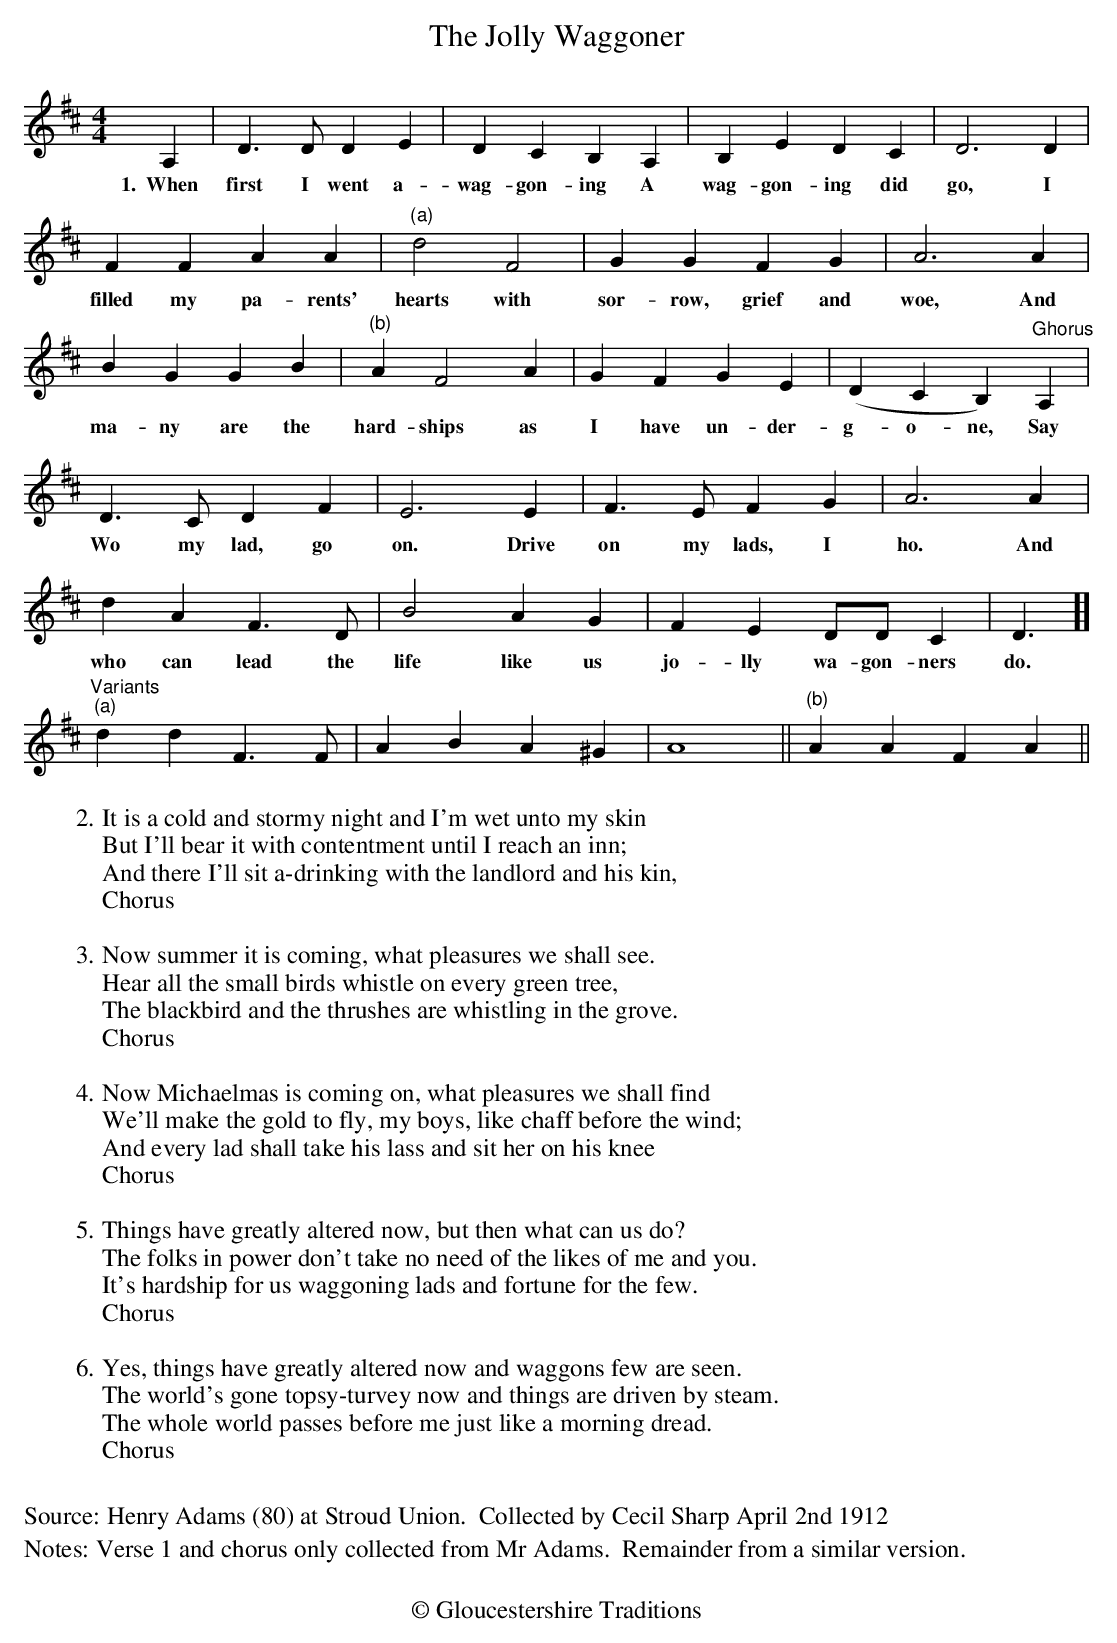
X:1
T:The Jolly Waggoner
M:4/4
L:1/4
K:Dmaj
A, |D3/2D/2DE | DCB,A, | B,EDC | D3D |
w:1.~~When first I went a-wag-gon-ing A wag-gon-ing did go, I
FFAA | "(a)"d2F2 | GGFG | A3A |
w:filled my pa-rents' hearts with sor-row, grief and woe, And
BGGB | "^(b)"AF2A | GFGE |(DCB,)"Ghorus"A, |
w:ma-ny are the hard-ships as I have un-der-g-o-ne, Say
D3/2C/2DF | E3E | F3/2E/2FG | A3A |
w:Wo my lad, go on. Drive on my lads, I ho. And
dAF3/2D/2 | B2AG | FED/2D/2C | D3/2 ]]
w:who can lead the life like us jo-lly wa-gon-ners do.
"Variants" "(a)"ddF>F|ABA^G|A4||"^(b)"AAFA||
W:2. It is a cold and stormy night and I'm wet unto my skin
W:But I'll bear it with contentment until I reach an inn;
W:And there I'll sit a-drinking with the landlord and his kin,
W:Chorus
W:
W:3. Now summer it is coming, what pleasures we shall see.
W:Hear all the small birds whistle on every green tree,
W:The blackbird and the thrushes are whistling in the grove.
W:Chorus
W:
W:4.Now Michaelmas is coming on, what pleasures we shall find
W:We'll make the gold to fly, my boys, like chaff before the wind;
W:And every lad shall take his lass and sit her on his knee
W:Chorus
W:
W:5.Things have greatly altered now, but then what can us do?
W:The folks in power don't take no need of the likes of me and you.
W:It's hardship for us waggoning lads and fortune for the few.
W:Chorus
W:
W:6. Yes, things have greatly altered now and waggons few are seen.
W:The world's gone topsy-turvey now and things are driven by steam.
W:The whole world passes before me just like a morning dread.
W:Chorus
W:
